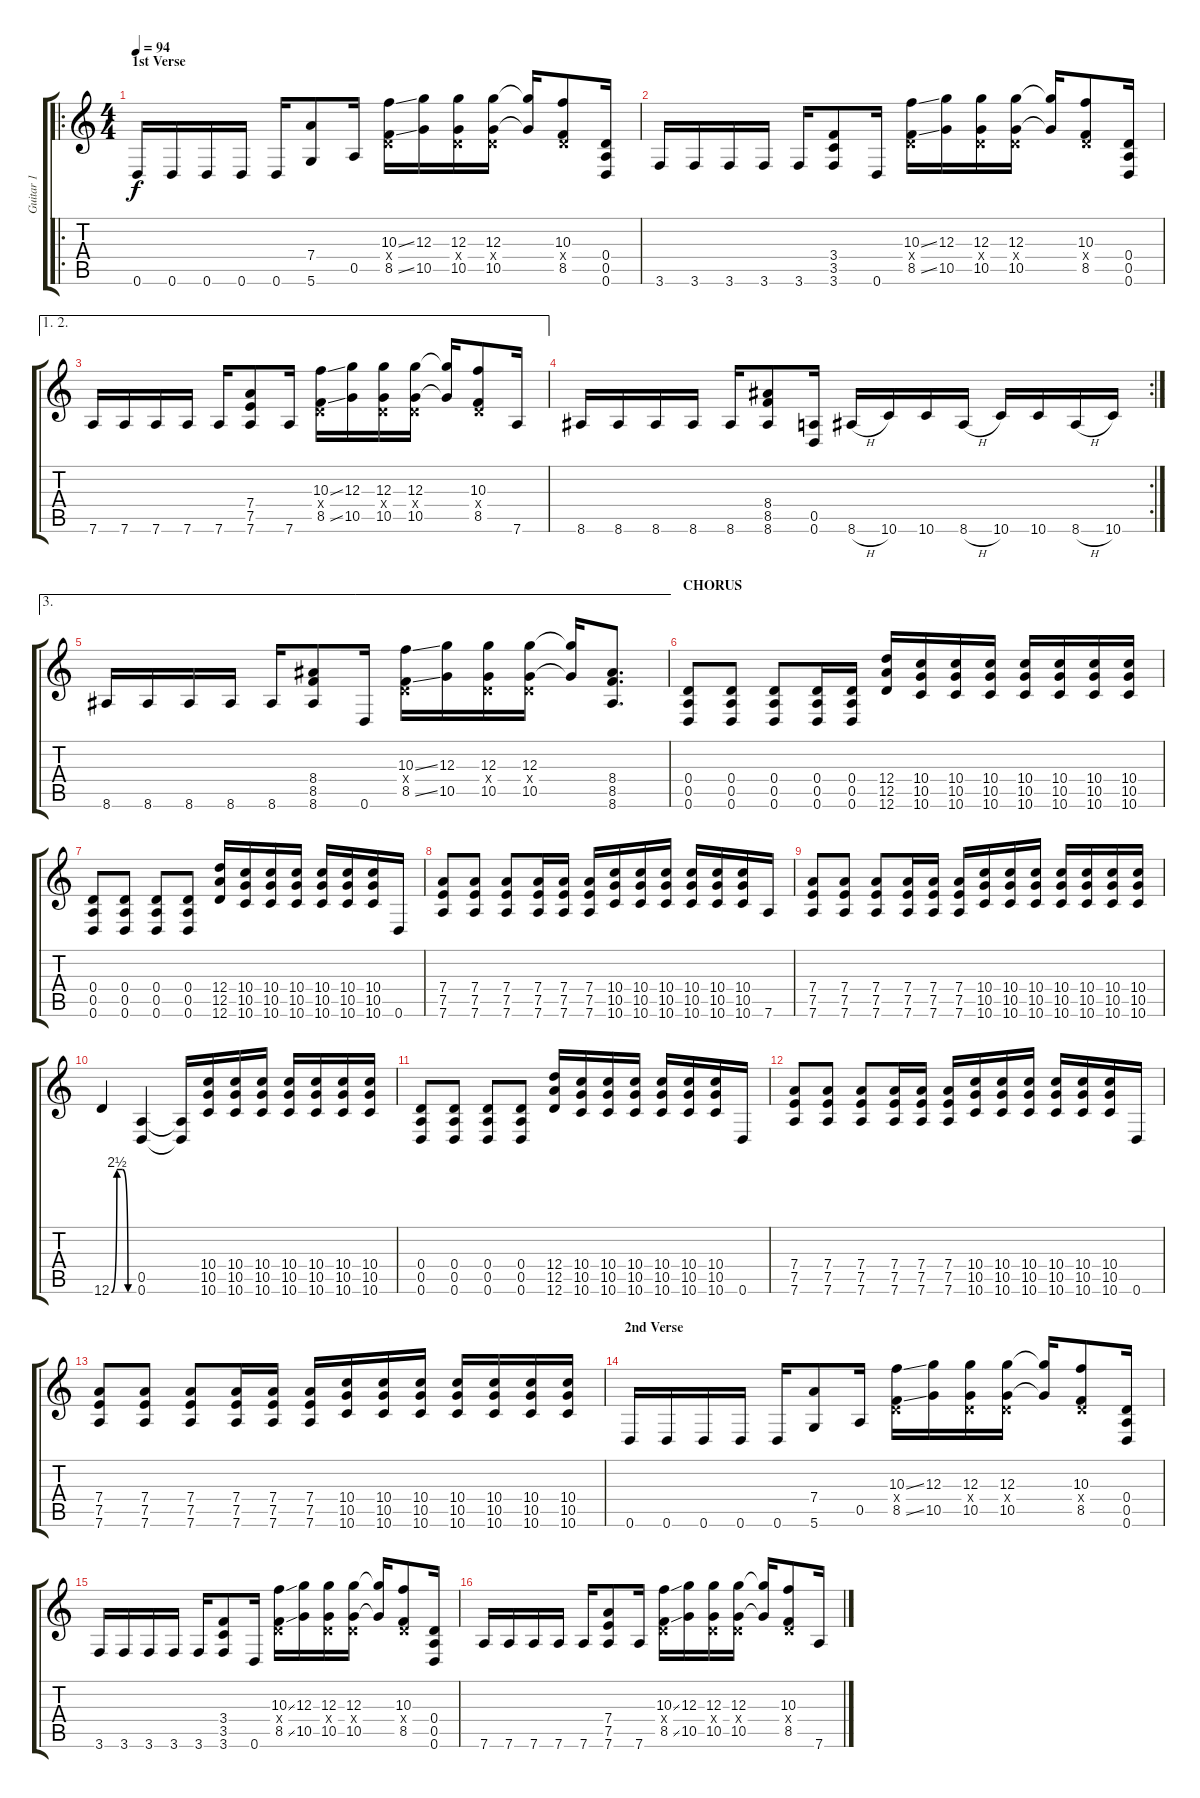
\track ("Guitar 1" "Guitar 1") {instrument overdrivenguitar}
\staff {score tabs}
\tuning (E4 B3 G3 D3 A2 D2) {hide}
\ro
\ts (4 4)
\section ("" "1st Verse")
\tempo 94
\clef g2
\ks c
0.6.16{dy f} 0.6.16 0.6.16 0.6.16 0.6.16 (7.4 5.6).8 0.5.16 (10.3{ss} 0.4{x} 8.5{ss}).16 (12.3 10.5).16 (12.3 0.4{x} 10.5).16 (12.3 0.4{x} 10.5).16 (12.3{t} 10.5{t}).16 (10.3 0.4{x} 8.5).8 (0.4 0.5 0.6).16 |
3.6.16 3.6.16 3.6.16 3.6.16 3.6.16 (3.4 3.5 3.6).8 0.6.16 (10.3{ss} 0.4{x} 8.5{ss}).16 (12.3 10.5).16 (12.3 0.4{x} 10.5).16 (12.3 0.4{x} 10.5).16 (12.3{t} 10.5{t}).16 (10.3 0.4{x} 8.5).8 (0.4 0.5 0.6).16 |
\ae (1 2)
7.6.16 7.6.16 7.6.16 7.6.16 7.6.16 (7.4 7.5 7.6).8 7.6.16 (10.3{ss} 0.4{x} 8.5{ss}).16 (12.3 10.5).16 (12.3 0.4{x} 10.5).16 (12.3 0.4{x} 10.5).16 (12.3{t} 10.5{t}).16 (10.3 0.4{x} 8.5).8 7.6.16 |
\rc 2
8.6.16 8.6.16 8.6.16 8.6.16 8.6.16 (8.4 8.5 8.6).8 (0.5 0.6).16 8.6{h}.16 10.6.16 10.6.16 8.6{h}.16 10.6.16 10.6.16 8.6{h}.16 10.6.16 |
\ae 3
8.6.16 8.6.16 8.6.16 8.6.16 8.6.16 (8.4 8.5 8.6).8 0.6.16 (10.3{ss} 0.4{x} 8.5{ss}).16 (12.3 10.5).16 (12.3 0.4{x} 10.5).16 (12.3 0.4{x} 10.5).16 (12.3{t} 10.5{t}).16 (8.4 8.5 8.6).8{d} |
\section ("" "CHORUS")
(0.4 0.5 0.6).8 (0.4 0.5 0.6).8 (0.4 0.5 0.6).8 (0.4 0.5 0.6).16 (0.4 0.5 0.6).16 (12.4 12.5 12.6).16 (10.4 10.5 10.6).16 (10.4 10.5 10.6).16 (10.4 10.5 10.6).16 (10.4 10.5 10.6).16 (10.4 10.5 10.6).16 (10.4 10.5 10.6).16 (10.4 10.5 10.6).16 |
(0.4 0.5 0.6).8 (0.4 0.5 0.6).8 (0.4 0.5 0.6).8 (0.4 0.5 0.6).8 (12.4 12.5 12.6).16 (10.4 10.5 10.6).16 (10.4 10.5 10.6).16 (10.4 10.5 10.6).16 (10.4 10.5 10.6).16 (10.4 10.5 10.6).16 (10.4 10.5 10.6).16 0.6.16 |
(7.4 7.5 7.6).8 (7.4 7.5 7.6).8 (7.4 7.5 7.6).8 (7.4 7.5 7.6).16 (7.4 7.5 7.6).16 (7.4 7.5 7.6).16 (10.4 10.5 10.6).16 (10.4 10.5 10.6).16 (10.4 10.5 10.6).16 (10.4 10.5 10.6).16 (10.4 10.5 10.6).16 (10.4 10.5 10.6).16 7.6.16 |
(7.4 7.5 7.6).8 (7.4 7.5 7.6).8 (7.4 7.5 7.6).8 (7.4 7.5 7.6).16 (7.4 7.5 7.6).16 (7.4 7.5 7.6).16 (10.4 10.5 10.6).16 (10.4 10.5 10.6).16 (10.4 10.5 10.6).16 (10.4 10.5 10.6).16 (10.4 10.5 10.6).16 (10.4 10.5 10.6).16 (10.4 10.5 10.6).16 |
12.6{be (custom 0 0 15 10 30 10 45 0 60 0)}.4 (0.5 0.6).4 (0.5{t} 0.6{t}).16 (10.4 10.5 10.6).16 (10.4 10.5 10.6).16 (10.4 10.5 10.6).16 (10.4 10.5 10.6).16 (10.4 10.5 10.6).16 (10.4 10.5 10.6).16 (10.4 10.5 10.6).16 |
(0.4 0.5 0.6).8 (0.4 0.5 0.6).8 (0.4 0.5 0.6).8 (0.4 0.5 0.6).8 (12.4 12.5 12.6).16 (10.4 10.5 10.6).16 (10.4 10.5 10.6).16 (10.4 10.5 10.6).16 (10.4 10.5 10.6).16 (10.4 10.5 10.6).16 (10.4 10.5 10.6).16 0.6.16 |
(7.4 7.5 7.6).8 (7.4 7.5 7.6).8 (7.4 7.5 7.6).8 (7.4 7.5 7.6).16 (7.4 7.5 7.6).16 (7.4 7.5 7.6).16 (10.4 10.5 10.6).16 (10.4 10.5 10.6).16 (10.4 10.5 10.6).16 (10.4 10.5 10.6).16 (10.4 10.5 10.6).16 (10.4 10.5 10.6).16 0.6.16 |
(7.4 7.5 7.6).8 (7.4 7.5 7.6).8 (7.4 7.5 7.6).8 (7.4 7.5 7.6).16 (7.4 7.5 7.6).16 (7.4 7.5 7.6).16 (10.4 10.5 10.6).16 (10.4 10.5 10.6).16 (10.4 10.5 10.6).16 (10.4 10.5 10.6).16 (10.4 10.5 10.6).16 (10.4 10.5 10.6).16 (10.4 10.5 10.6).16 |
\section ("" "2nd Verse")
0.6.16 0.6.16 0.6.16 0.6.16 0.6.16 (7.4 5.6).8 0.5.16 (10.3{ss} 0.4{x} 8.5{ss}).16 (12.3 10.5).16 (12.3 0.4{x} 10.5).16 (12.3 0.4{x} 10.5).16 (12.3{t} 10.5{t}).16 (10.3 0.4{x} 8.5).8 (0.4 0.5 0.6).16 |
3.6.16 3.6.16 3.6.16 3.6.16 3.6.16 (3.4 3.5 3.6).8 0.6.16 (10.3{ss} 0.4{x} 8.5{ss}).16 (12.3 10.5).16 (12.3 0.4{x} 10.5).16 (12.3 0.4{x} 10.5).16 (12.3{t} 10.5{t}).16 (10.3 0.4{x} 8.5).8 (0.4 0.5 0.6).16 |
7.6.16 7.6.16 7.6.16 7.6.16 7.6.16 (7.4 7.5 7.6).8 7.6.16 (10.3{ss} 0.4{x} 8.5{ss}).16 (12.3 10.5).16 (12.3 0.4{x} 10.5).16 (12.3 0.4{x} 10.5).16 (12.3{t} 10.5{t}).16 (10.3 0.4{x} 8.5).8 7.6.16
